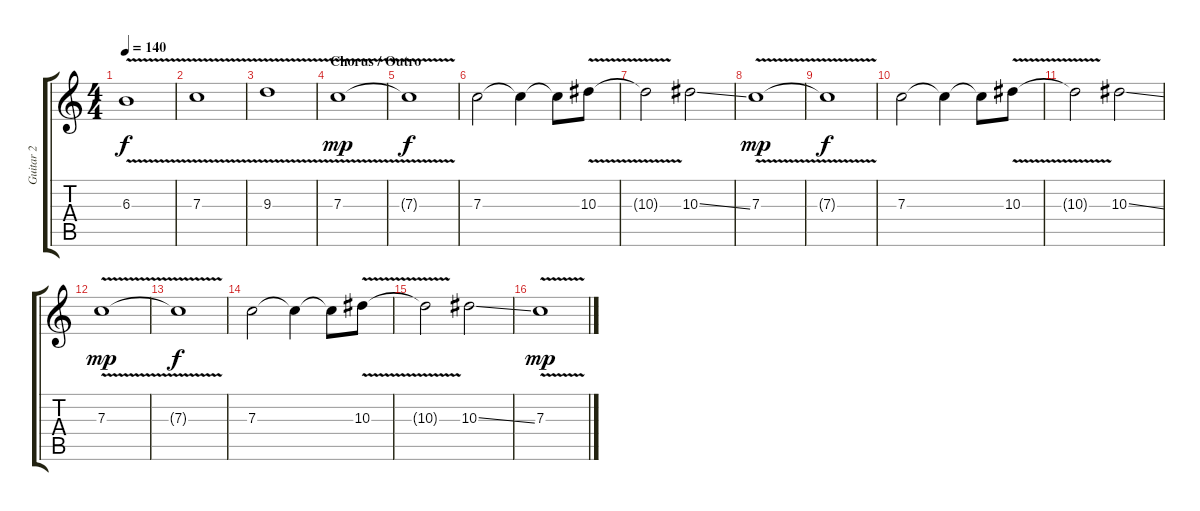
\track ("Guitar 2" "Guitar 2") {instrument overdrivenguitar}
\staff {score tabs}
\tuning (D4 A3 F3 C3 G2 D2) {hide}
\ts (4 4)
\tempo 140
\clef g2
\ks c
6.3{v}.1{dy f} |
7.3{v}.1 |
9.3{v}.1 |
\section ("" "Chorus / Outro")
7.3{v}.1{dy mp} |
7.3{t}.1{dy f} |
7.3.2 7.3{t}.4 7.3{t}.8 10.3{v}.8 |
10.3{t}.2 10.3{ss}.2 |
7.3{v}.1{dy mp} |
7.3{t}.1{dy f} |
7.3.2 7.3{t}.4 7.3{t}.8 10.3{v}.8 |
10.3{t}.2 10.3{ss}.2 |
7.3{v}.1{dy mp} |
7.3{t}.1{dy f} |
7.3.2 7.3{t}.4 7.3{t}.8 10.3{v}.8 |
10.3{t}.2 10.3{ss}.2 |
7.3{v}.1{dy mp}
